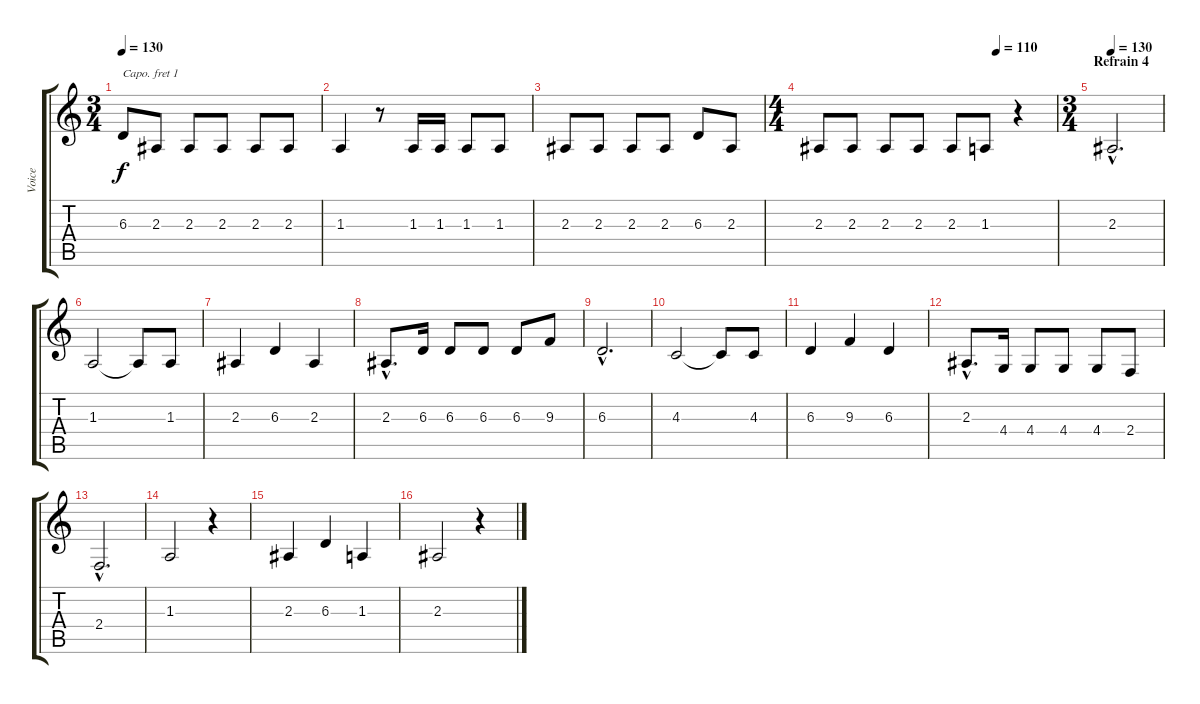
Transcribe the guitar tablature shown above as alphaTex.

\track ("Voice" "Voice") {instrument lead6voice}
\staff {score tabs}
\capo 1
\tuning (E4 B3 G3 D3 A2 E2) {hide}
\ts (3 4)
\tempo 130
\clef g2
\ks c
6.3.8{dy f} 2.3.8 2.3.8 2.3.8 2.3.8 2.3.8 |
1.3.4 r.8 1.3.16 1.3.16 1.3.8 1.3.8 |
2.3.8 2.3.8 2.3.8 2.3.8 6.3.8 2.3.8 |
\ts (4 4)
\tempo (110 0.75)
2.3.8 2.3.8 2.3.8 2.3.8 2.3.8 1.3.8 r.4 |
\ts (3 4)
\section ("" "Refrain 4")
\tempo 130
2.3{hac}.2{d} |
1.3.2 1.3{t}.8 1.3.8 |
2.3.4 6.3.4 2.3.4 |
2.3{hac}.8{d} 6.3.16 6.3.8 6.3.8 6.3.8 9.3.8 |
6.3{hac}.2{d} |
4.3.2 4.3{t}.8 4.3.8 |
6.3.4 9.3.4 6.3.4 |
2.3{hac}.8{d} 4.4.16 4.4.8 4.4.8 4.4.8 2.4.8 |
2.4{hac}.2{d} |
1.3.2 r.4 |
2.3.4 6.3.4 1.3.4 |
2.3.2 r.4
